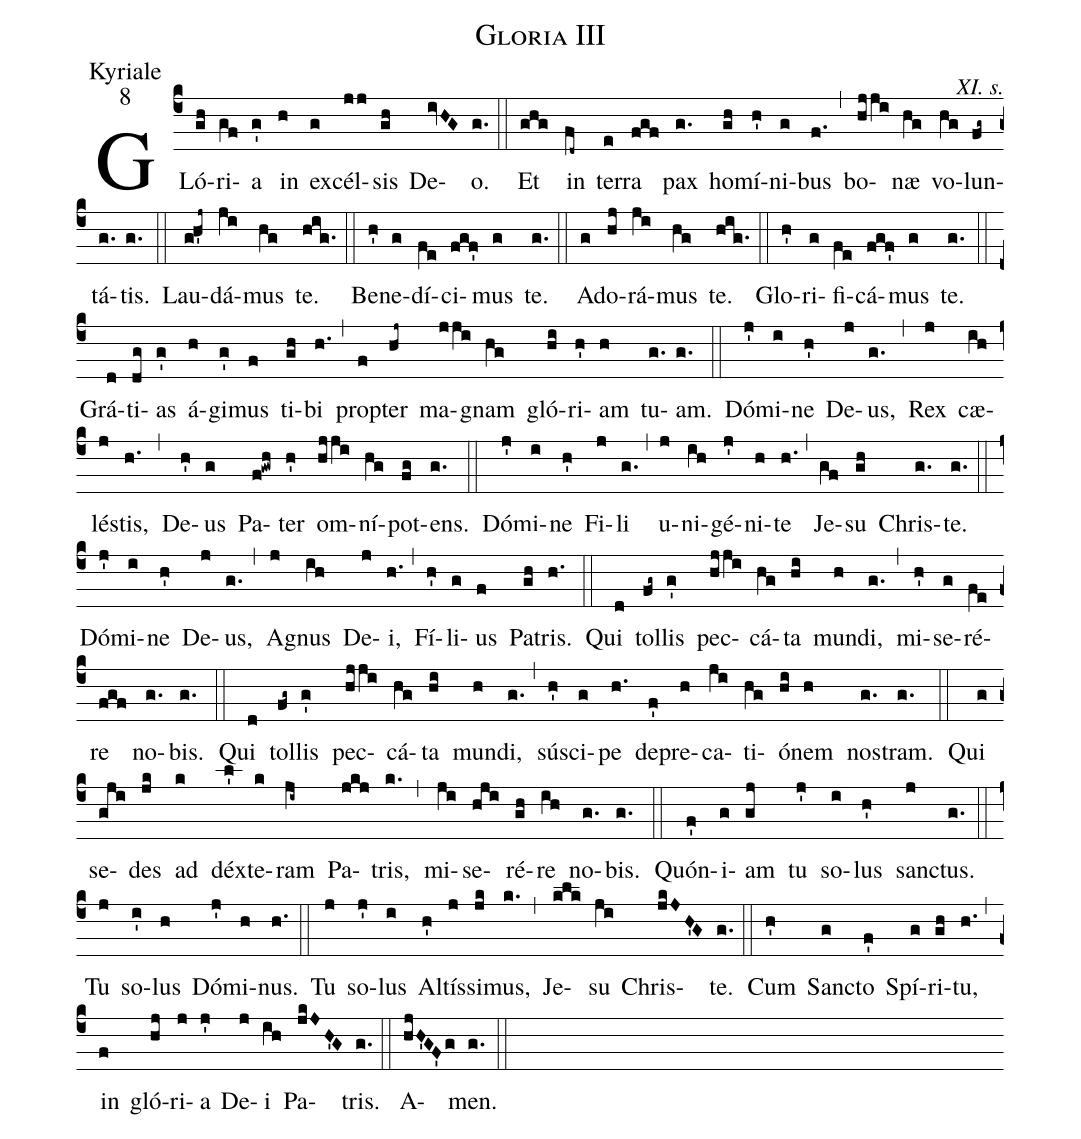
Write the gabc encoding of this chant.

name:Gloria III;
office-part:Kyriale;
mode:8;
commentary:XI. s.;
%%
(c4) GLó(gh)ri(gf)a(g') in(h) ex(g)cél(jj)sis(gh) De(ivHG)o.(g.) (::)
Et(ghg) in(fd~) ter(e)ra(fgf) pax(g.) ho(gh)mí(h')ni(g)bus(f.) (,) bo(hjji)næ(hg) vo(hg)lun(fg~)tá(g.)tis.(g.) (::)
Lau(g!h'j~)dá(ji)mus(hg) te.(hig.) (::)
Be(h')ne(g)dí(fe)ci(fgf')mus(g) te.(g.) (::)
Ad(g)o(hj)rá(ji)mus(hg) te.(hig.) (::)
Glo(h')ri(g)fi(fe)cá(fgf')mus(g) te.(g.) (::)
Grá(d)ti(dg)as(g') á(h)gi(g')mus(f) ti(gh)bi(h.) (,) prop(f)ter(hj~) ma(jji)gnam(hg) gló(hi)ri(h')am(h) tu(g.)am.(g.) (::)
Dó(j')mi(i)ne(h') De(j)us,(g.) (,) Rex(j) cæ(ih)lés(j)tis,(h.) (,) De(h')us(g) Pa(f!gwh)ter(h') om(hjji)ní(hg)pot(fg)ens.(g.) (::)
Dó(j')mi(i)ne(h') Fi(j)li(g.) (,) u(j)ni(ih)gé(j')ni(h)te(h.) (,) Je(gf)su(gh) Chris(g.)te.(g.) (::)
Dó(j')mi(i)ne(h') De(j)us,(g.) (,) A(j)gnus(ih) De(j)i,(h.) (,) Fí(h')li(g)us(f) Pa(gh)tris.(h.) (::)
Qui(d) tol(fg~)lis(g') pec(hjji)cá(hg)ta(hi) mun(h)di,(g.) (,) mi(h')se(g)ré(fe)re(fgf) no(g.)bis.(g.) (::)
Qui(d) tol(fg~)lis(g') pec(hjji)cá(hg)ta(hi) mun(h)di,(g.) (,) sú(h')sci(g)pe(h.) de(f')pre(h)ca(ji)ti(hg)ó(hi)nem(h) nos(g.)tram.(g.) (::)
Qui(g) se(gji)des(jk) ad(k) déx(l')te(k)ram(ji~) Pa(jkj)tris,(k.) (,) mi(ji)se(hji)ré(gh)re(ih) no(g.)bis.(g.) (::)
Quón(f')i(g)am(gj) tu(j') so(i)lus(h') sanc(j)tus.(g.) (::)
Tu(j) so(i')lus(h) Dó(j')mi(h)nus.(h.) (::)
Tu(j) so(j')lus(i) Al(h')tís(j)si(jk)mus,(k.) (,) Je(klk)su(ji) Chris(jkJH'G)te.(g.) (::)
Cum(h') Sanc(g)to(f') Spí(g)ri(gh)tu,(h.) (,) in(f) gló(hj)ri(j)a(j') De(j)i(ih) Pa(jkJH'G)tris.(g.) (::)
A(hjH'GF'g)men.(g.) (::)
